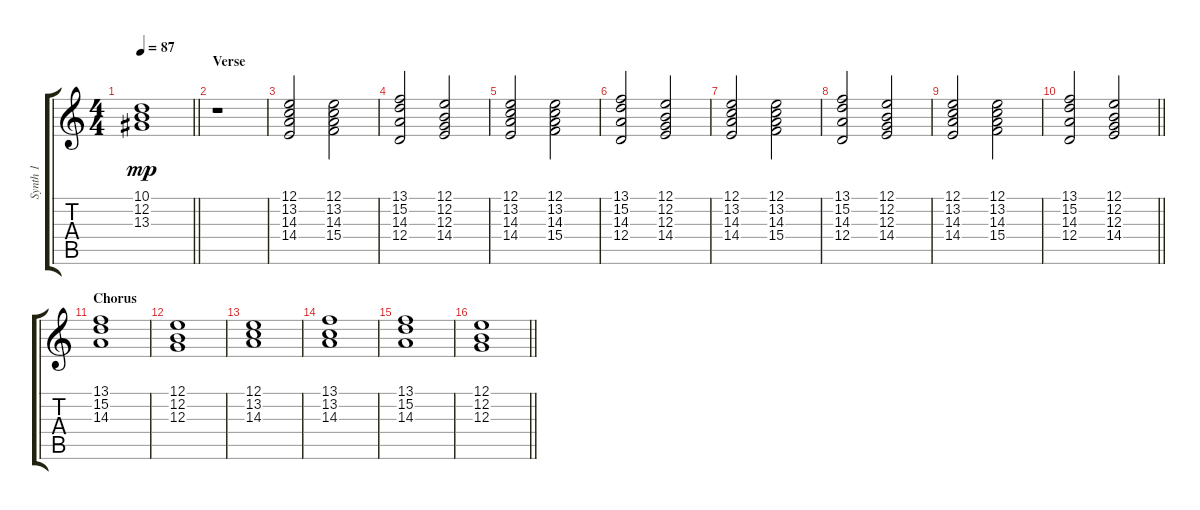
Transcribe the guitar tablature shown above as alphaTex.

\track ("Synth 1" "Synth 1") {instrument synthstrings1}
\staff {score tabs}
\tuning (E4 B3 G3 D3 A2 E2) {hide}
\ts (4 4)
\tempo 87
\clef g2
\barLineRight lightlight
\ks c
(10.1 12.2 13.3).1{dy mp} |
\section ("" "Verse")
r.1 |
(12.1 13.2 14.3 14.4).2 (12.1 13.2 14.3 15.4).2 |
(13.1 15.2 14.3 12.4).2 (12.1 12.2 12.3 14.4).2 |
(12.1 13.2 14.3 14.4).2 (12.1 13.2 14.3 15.4).2 |
(13.1 15.2 14.3 12.4).2 (12.1 12.2 12.3 14.4).2 |
(12.1 13.2 14.3 14.4).2 (12.1 13.2 14.3 15.4).2 |
(13.1 15.2 14.3 12.4).2 (12.1 12.2 12.3 14.4).2 |
(12.1 13.2 14.3 14.4).2 (12.1 13.2 14.3 15.4).2 |
\barLineRight lightlight
(13.1 15.2 14.3 12.4).2 (12.1 12.2 12.3 14.4).2 |
\section ("" "Chorus")
(13.1 15.2 14.3).1 |
(12.1 12.2 12.3).1 |
(12.1 13.2 14.3).1 |
(13.1 13.2 14.3).1 |
(13.1 15.2 14.3).1 |
\barLineRight lightlight
(12.1 12.2 12.3).1
